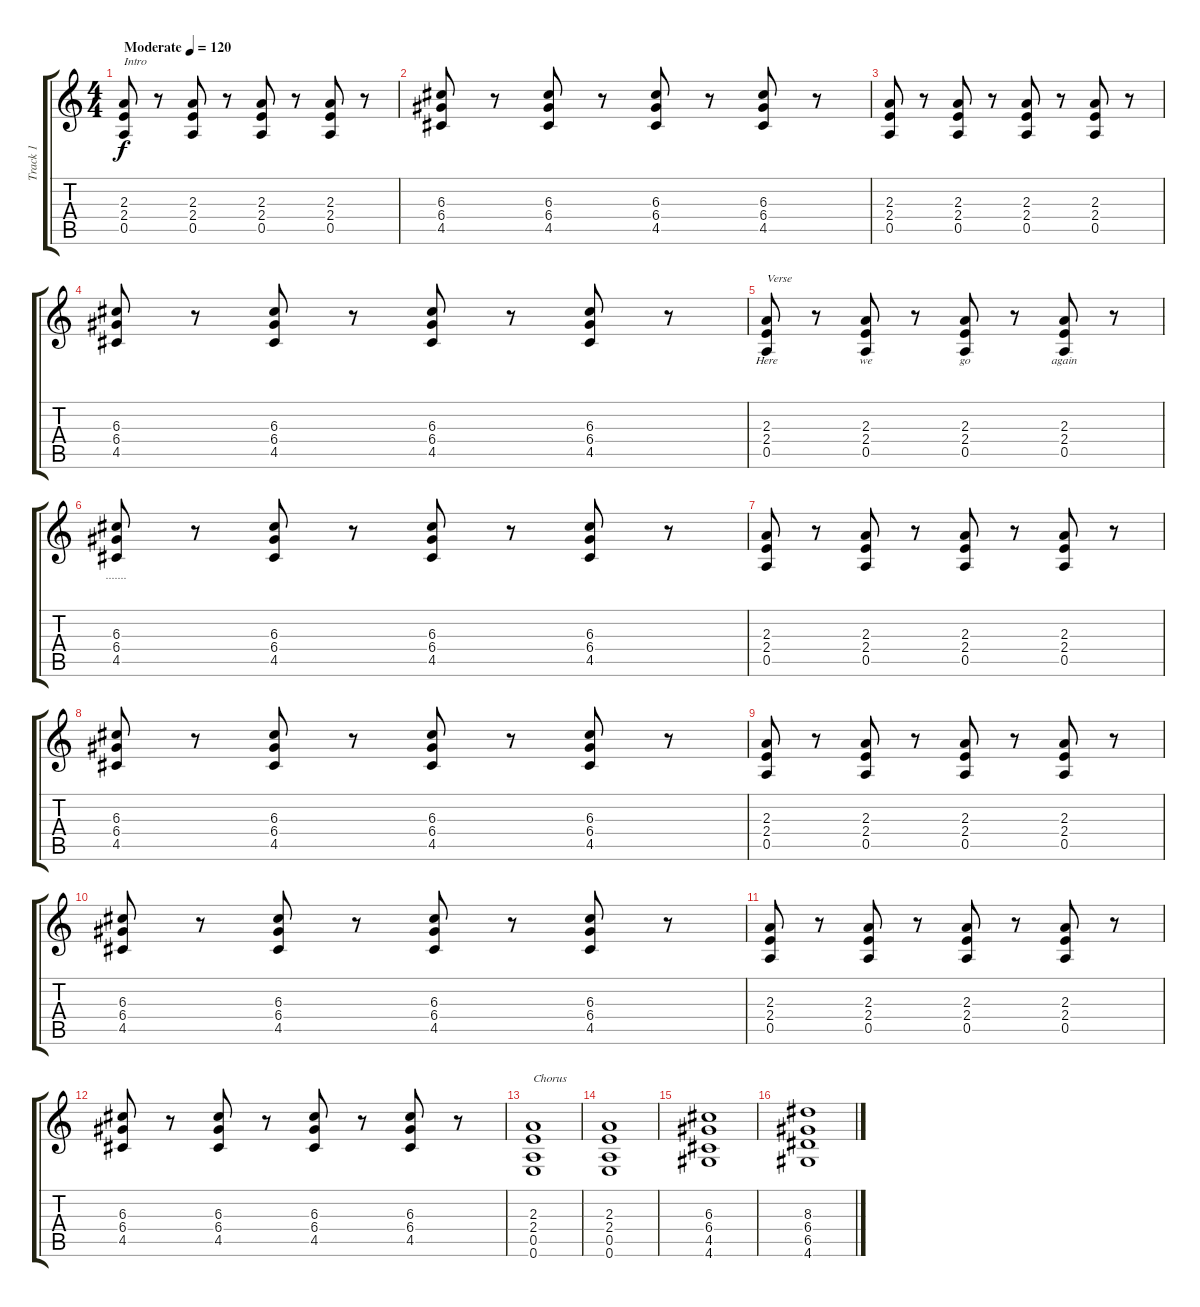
\track ("Track 1" "Track 1") {instrument distortionguitar}
\staff {score tabs}
\tuning (E4 B3 G3 D3 A2 E2) {hide}
\ts (4 4)
\tempo (120 "Moderate")
\clef g2
\ks c
(2.3 2.4 0.5).8{txt "Intro" dy f instrument distortionguitar} r.8 (2.3 2.4 0.5).8 r.8 (2.3 2.4 0.5).8 r.8 (2.3 2.4 0.5).8 r.8 |
(6.3 6.4 4.5).8 r.8 (6.3 6.4 4.5).8 r.8 (6.3 6.4 4.5).8 r.8 (6.3 6.4 4.5).8 r.8 |
(2.3 2.4 0.5).8 r.8 (2.3 2.4 0.5).8 r.8 (2.3 2.4 0.5).8 r.8 (2.3 2.4 0.5).8 r.8 |
(6.3 6.4 4.5).8 r.8 (6.3 6.4 4.5).8 r.8 (6.3 6.4 4.5).8 r.8 (6.3 6.4 4.5).8 r.8 |
(2.3 2.4 0.5).8{txt "Verse" lyrics (0 "Here") lyrics (1 "") lyrics (2 "") lyrics (3 "") lyrics (4 "")} r.8 (2.3 2.4 0.5).8{lyrics (0 "we") lyrics (1 "") lyrics (2 "") lyrics (3 "") lyrics (4 "")} r.8 (2.3 2.4 0.5).8{lyrics (0 "go") lyrics (1 "") lyrics (2 "") lyrics (3 "") lyrics (4 "")} r.8 (2.3 2.4 0.5).8{lyrics (0 "again") lyrics (1 "") lyrics (2 "") lyrics (3 "") lyrics (4 "")} r.8 |
(6.3 6.4 4.5).8{lyrics (0 ".......") lyrics (1 "") lyrics (2 "") lyrics (3 "") lyrics (4 "")} r.8 (6.3 6.4 4.5).8 r.8 (6.3 6.4 4.5).8 r.8 (6.3 6.4 4.5).8 r.8 |
(2.3 2.4 0.5).8 r.8 (2.3 2.4 0.5).8 r.8 (2.3 2.4 0.5).8 r.8 (2.3 2.4 0.5).8 r.8 |
(6.3 6.4 4.5).8 r.8 (6.3 6.4 4.5).8 r.8 (6.3 6.4 4.5).8 r.8 (6.3 6.4 4.5).8 r.8 |
(2.3 2.4 0.5).8 r.8 (2.3 2.4 0.5).8 r.8 (2.3 2.4 0.5).8 r.8 (2.3 2.4 0.5).8 r.8 |
(6.3 6.4 4.5).8 r.8 (6.3 6.4 4.5).8 r.8 (6.3 6.4 4.5).8 r.8 (6.3 6.4 4.5).8 r.8 |
(2.3 2.4 0.5).8 r.8 (2.3 2.4 0.5).8 r.8 (2.3 2.4 0.5).8 r.8 (2.3 2.4 0.5).8 r.8 |
(6.3 6.4 4.5).8 r.8 (6.3 6.4 4.5).8 r.8 (6.3 6.4 4.5).8 r.8 (6.3 6.4 4.5).8 r.8 |
(2.3 2.4 0.5 0.6).1{txt "Chorus"} |
(2.3 2.4 0.5 0.6).1 |
(6.3 6.4 4.5 4.6).1 |
(8.3 6.4 6.5 4.6).1
